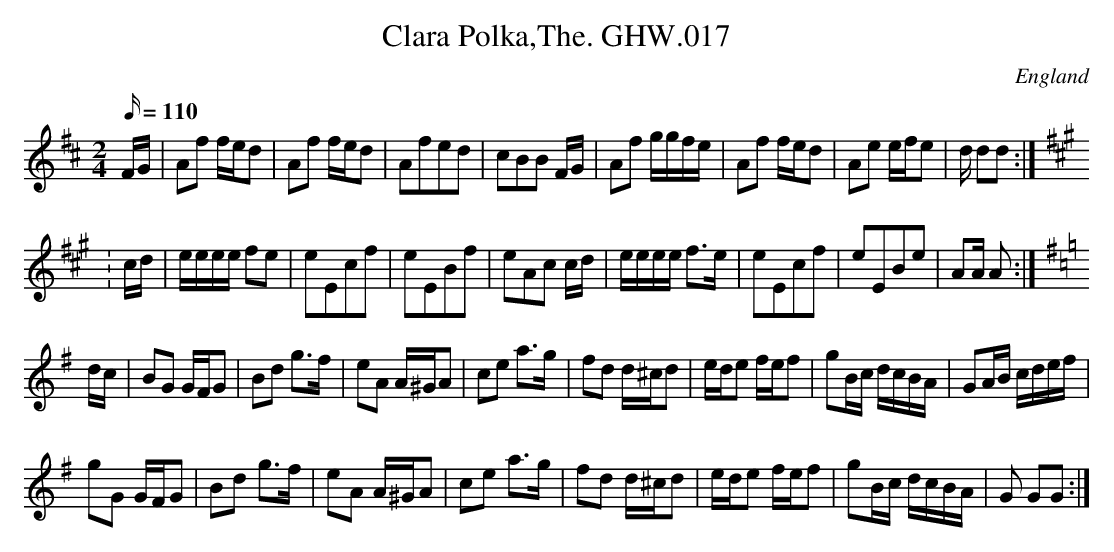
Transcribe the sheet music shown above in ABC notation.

X:1
T:Clara Polka,The. GHW.017
M:2/4
L:1/16
Q:110
O:England
K:D
FG|A2f2 fed2|A2f2 fed2|A2f2e2d2|c2B2B2 FG|A2f2 ggfe|A2f2 fed2|A2e2 efe2|
d
2d2d2:|!
K:A
:cd|eeee f2e2|e2E2c2f2|e2E2B2f2|e2A2c2 cd|eeee f3e|e2E2c2f2|e2E2B2e2|A2A
2
A2:|!
K:G
dc|B2G2 GFG2|B2d2 g3f|e2A2 A^GA2|c2e2 a3g|f2d2 d^cd2|ede2 fef2|g2Bc dcBA
|G2AB cdef|!
g2G2 GFG2|B2d2 g3f|e2A2 A^GA2|c2e2 a3g|f2d2 d^cd2|ede2 fef2|g2Bc dcBA|G2
G2G2:|
